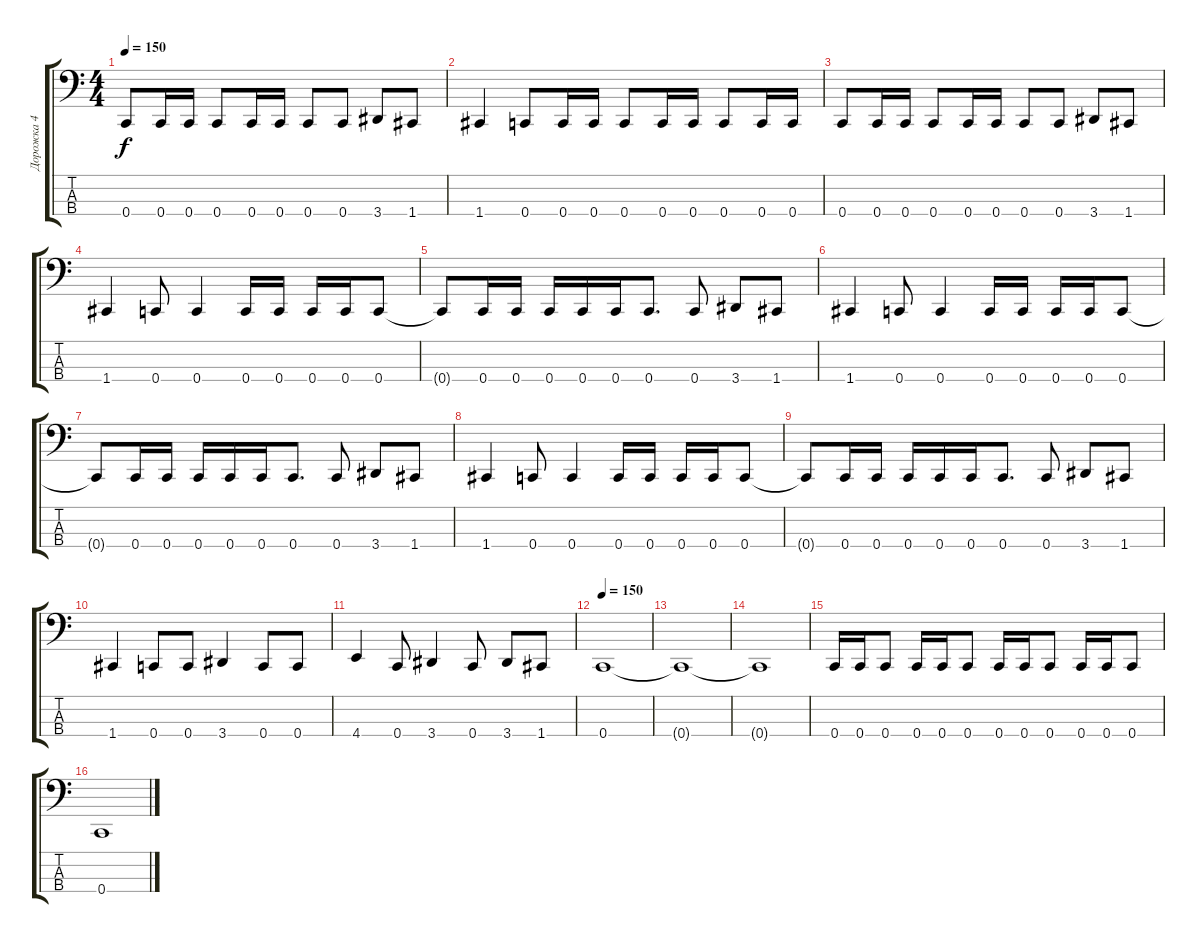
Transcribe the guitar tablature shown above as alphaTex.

\track ("Дорожка 4" "Дорожка 4") {instrument electricbassfinger}
\staff {score tabs}
\tuning (F2 C2 G1 C1) {hide}
\ts (4 4)
\tempo 150
\clef f4
\ks c
0.4.8{dy f} 0.4.16 0.4.16 0.4.8 0.4.16 0.4.16 0.4.8 0.4.8 3.4.8 1.4.8 |
1.4.4 0.4.8 0.4.16 0.4.16 0.4.8 0.4.16 0.4.16 0.4.8 0.4.16 0.4.16 |
0.4.8 0.4.16 0.4.16 0.4.8 0.4.16 0.4.16 0.4.8 0.4.8 3.4.8 1.4.8 |
1.4.4 0.4.8 0.4.4 0.4.16 0.4.16 0.4.16 0.4.16 0.4.8 |
0.4{t}.8 0.4.16 0.4.16 0.4.16 0.4.16 0.4.16 0.4.8{d} 0.4.8 3.4.8 1.4.8 |
1.4.4 0.4.8 0.4.4 0.4.16 0.4.16 0.4.16 0.4.16 0.4.8 |
0.4{t}.8 0.4.16 0.4.16 0.4.16 0.4.16 0.4.16 0.4.8{d} 0.4.8 3.4.8 1.4.8 |
1.4.4 0.4.8 0.4.4 0.4.16 0.4.16 0.4.16 0.4.16 0.4.8 |
0.4{t}.8 0.4.16 0.4.16 0.4.16 0.4.16 0.4.16 0.4.8{d} 0.4.8 3.4.8 1.4.8 |
1.4.4 0.4.8 0.4.8 3.4.4 0.4.8 0.4.8 |
4.4.4 0.4.8 3.4.4 0.4.8 3.4.8 1.4.8 |
\tempo 150
0.4.1 |
0.4{t}.1 |
0.4{t}.1 |
0.4.16 0.4.16 0.4.8 0.4.16 0.4.16 0.4.8 0.4.16 0.4.16 0.4.8 0.4.16 0.4.16 0.4.8 |
0.4.1
